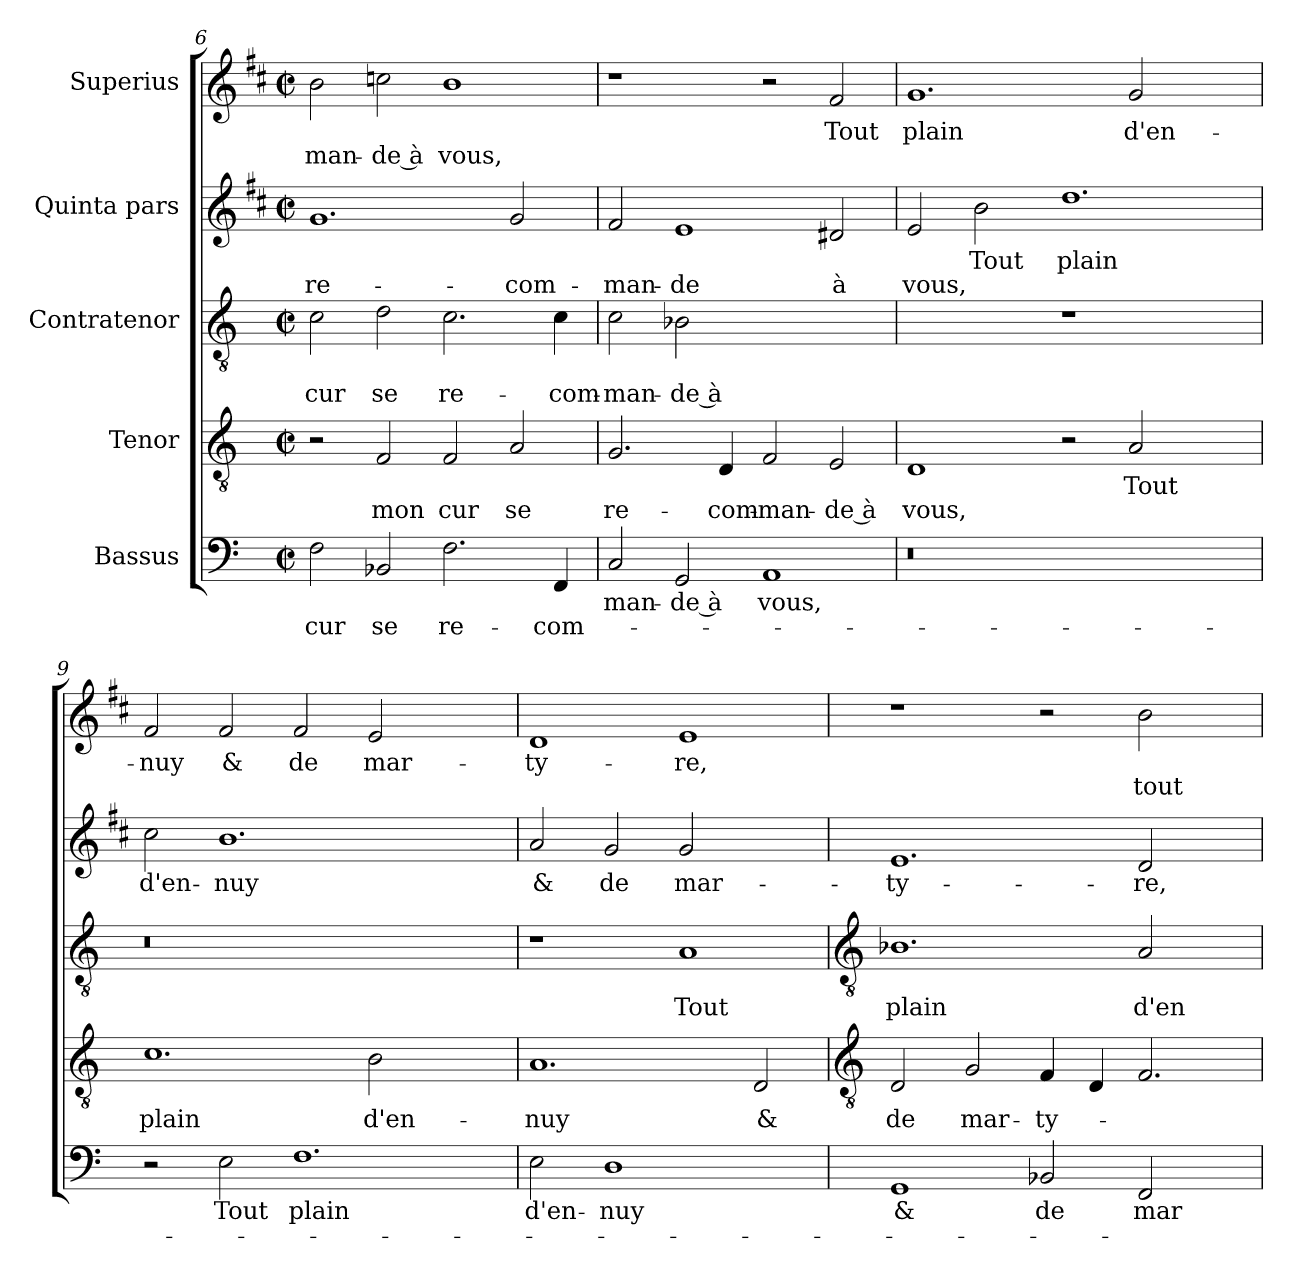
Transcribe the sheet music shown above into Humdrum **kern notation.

**kern	**text	**text	**kern	**text	**text	**kern	**text	**text	**kern	**text	**text	**kern	**text	**text
*part5	*part5	*part5	*part4	*part4	*part4	*part3	*part3	*part3	*part2	*part2	*part2	*part1	*part1	*part1
*staff5	*staff5	*staff5	*staff4	*staff4	*staff4	*staff3	*staff3	*staff3	*staff2	*staff2	*staff2	*staff1	*staff1	*staff1
*I"Bassus	*	*	*I"Tenor	*	*	*I"Contratenor	*	*	*I"Quinta pars	*	*	*I"Superius	*	*
*clefF4	*	*	*clefGv2	*	*	*clefGv2	*	*	*clefG2	*	*	*clefG2	*	*
*	*	*	*	*	*	*	*	*	*ITrd1c2	*	*	*ITrd1c2	*	*
*k[]	*	*	*k[]	*	*	*k[]	*	*	*k[]	*	*	*k[]	*	*
*C:	*	*	*C:	*	*	*C:	*	*	*C:	*	*	*C:	*	*
*M4/2	*	*	*M4/2	*	*	*M4/2	*	*	*M4/2	*	*	*M4/2	*	*
*met(c|)	*	*	*met(c|)	*	*	*met(c|)	*	*	*met(c|)	*	*	*met(c|)	*	*
=6	=6	=6	=6	=6	=6	=6	=6	=6	=6	=6	=6	=6	=6	=6
!	!	!LO:LY:b	!	!	!	!	!	!LO:LY:b	!	!	!LO:LY:b	!	!	!LO:LY:b
2F	.	cur	2r	.	.	2c	.	cur	1.f	.	re-	2a	.	-man-
!	!	!LO:LY:b	!	!	!LO:LY:b	!	!	!LO:LY:b	!	!	!	!	!	!LO:LY:b
2BB-X	.	se	2F	.	mon	2d	.	se	.	.	.	2b-X	.	-de à
!	!	!LO:LY:b	!	!	!LO:LY:b	!	!	!LO:LY:b	!	!	!	!	!	!LO:LY:b
2.F	.	re-	2F	.	cur	2.c	.	re-	.	.	.	1a	.	vous,
!	!	!	!	!	!LO:LY:b	!	!	!	!	!	!LO:LY:b	!	!	!
.	.	.	2A	.	se	.	.	.	2f	.	-com-	.	.	.
!	!	!LO:LY:b	!	!	!	!	!	!LO:LY:b	!	!	!	!	!	!
4FF	.	-com-	.	.	.	4c	.	-com-	.	.	.	.	.	.
=7	=7	=7	=7	=7	=7	=7	=7	=7	=7	=7	=7	=7	=7	=7
!	!LO:LY:b	!	!	!	!LO:LY:b	!	!	!LO:LY:b	!	!	!LO:LY:b	!	!	!
2C	-man-	.	2.G	.	re-	2c	.	-man-	2e	.	-man-	1r	.	.
!	!LO:LY:b	!	!	!	!	!	!	!LO:LY:b	!	!	!LO:LY:b	!	!	!
2GG	-de à	.	.	.	.	2B-X	.	-de à	1d	.	-de	.	.	.
!	!	!	!	!	!LO:LY:b	!	!	!	!	!	!	!	!	!
.	.	.	4D	.	-com-	.	.	.	.	.	.	.	.	.
!	!LO:LY:b	!	!	!	!LO:LY:b	!	!	!LO:LY:b	!	!	!	!	!	!
1AA	vous,	.	2F	.	-man-	[1Ayy	.	vous,	.	.	.	2r	.	.
!	!	!	!	!	!LO:LY:b	!	!	!	!	!	!LO:LY:b	!	!LO:LY:b	!
.	.	.	2E	.	-de à	.	.	.	2c#X	.	à	2e	Tout	.
=8	=8	=8	=8	=8	=8	=8	=8	=8	=8	=8	=8	=8	=8	=8
!	!	!	!	!	!LO:LY:b	!	!	!	!	!	!LO:LY:b	!	!LO:LY:b	!
0r	.	.	1D	.	vous,	2.Ayy_	.	.	2d	.	vous,	1.f	plain	.
!	!	!	!	!	!	!	!	!	!	!LO:LY:b	!	!	!	!
.	.	.	.	.	.	.	.	.	2a	Tout	.	.	.	.
.	.	.	.	.	.	4Ayy]	.	.	.	.	.	.	.	.
!	!	!	!	!	!	!	!	!	!	!LO:LY:b	!	!	!	!
.	.	.	2r	.	.	1r	.	.	1.cc	plain	.	.	.	.
!	!	!	!	!LO:LY:b	!	!	!	!	!	!	!	!	!LO:LY:b	!
.	.	.	2A	Tout	.	.	.	.	.	.	.	2f	d'en-	.
2ryy	.	.	2ryy	.	.	2ryy	.	.	.	.	.	2ryy	.	.
=9	=9	=9	=9	=9	=9	=9	=9	=9	=9	=9	=9	=9	=9	=9
!	!	!	!	!LO:LY:b	!	!	!	!	!	!LO:LY:b	!	!	!LO:LY:b	!
2r	.	.	1.c	plain	.	0r	.	.	2b	d'en-	.	2e	-nuy	.
!	!LO:LY:b	!	!	!	!	!	!	!	!	!LO:LY:b	!	!	!LO:LY:b	!
2E	Tout	.	.	.	.	.	.	.	1.a	-nuy	.	2e	&	.
!	!LO:LY:b	!	!	!	!	!	!	!	!	!	!	!	!LO:LY:b	!
1.F	plain	.	.	.	.	.	.	.	.	.	.	2e	de	.
!	!	!	!	!LO:LY:b	!	!	!	!	!	!	!	!	!LO:LY:b	!
.	.	.	2B	d'en-	.	.	.	.	.	.	.	2d	mar-	.
.	.	.	2ryy	.	.	2ryy	.	.	2ryy	.	.	2ryy	.	.
=10	=10	=10	=10	=10	=10	=10	=10	=10	=10	=10	=10	=10	=10	=10
!	!LO:LY:b	!	!	!LO:LY:b	!	!	!	!	!	!LO:LY:b	!	!	!LO:LY:b	!
2E	d'en-	.	1.A	-nuy	.	1r	.	.	2g	&	.	1c	-ty-	.
!	!LO:LY:b	!	!	!	!	!	!	!	!	!LO:LY:b	!	!	!	!
1D	-nuy	.	.	.	.	.	.	.	2f	de	.	.	.	.
!	!	!	!	!	!	!	!LO:LY:b	!	!	!LO:LY:b	!	!	!LO:LY:b	!
.	.	.	.	.	.	1A	Tout	.	2f	mar-	.	1d	-re,	.
!	!	!	!	!LO:LY:b	!	!	!	!	!	!	!	!	!	!
2ryy	.	.	2D	&	.	.	.	.	2ryy	.	.	.	.	.
!!LO:LB:g=z
=11	=11	=11	=11	=11	=11	=11	=11	=11	=11	=11	=11	=11	=11	=11
*	*	*	*clefGv2	*	*	*clefGv2	*	*	*	*	*	*	*	*
!	!LO:LY:b	!	!	!LO:LY:b	!	!	!LO:LY:b	!	!	!LO:LY:b	!	!	!	!
1GG	&	.	2D	de	.	1.B-X	plain	.	1.d	-ty-	.	1r	.	.
!	!	!	!	!LO:LY:b	!	!	!	!	!	!	!	!	!	!
.	.	.	2G	mar-	.	.	.	.	.	.	.	.	.	.
!	!LO:LY:b	!	!	!LO:LY:b	!	!	!	!	!	!	!	!	!	!
2BB-X	de	.	4F	-ty-	.	.	.	.	.	.	.	2r	.	.
.	.	.	4D	.	.	.	.	.	.	.	.	.	.	.
!	!LO:LY:b	!	!	!	!	!	!LO:LY:b	!	!	!LO:LY:b	!	!	!	!LO:LY:b
2FF	mar-	.	2.F	.	.	2A	d'en-	.	2c	-re,	.	2a	.	tout
4ryy	.	.	.	.	.	4ryy	.	.	4ryy	.	.	4ryy	.	.
=	=	=	=	=	=	=	=	=	=	=	=	=	=	=
*-	*-	*-	*-	*-	*-	*-	*-	*-	*-	*-	*-	*-	*-	*-
